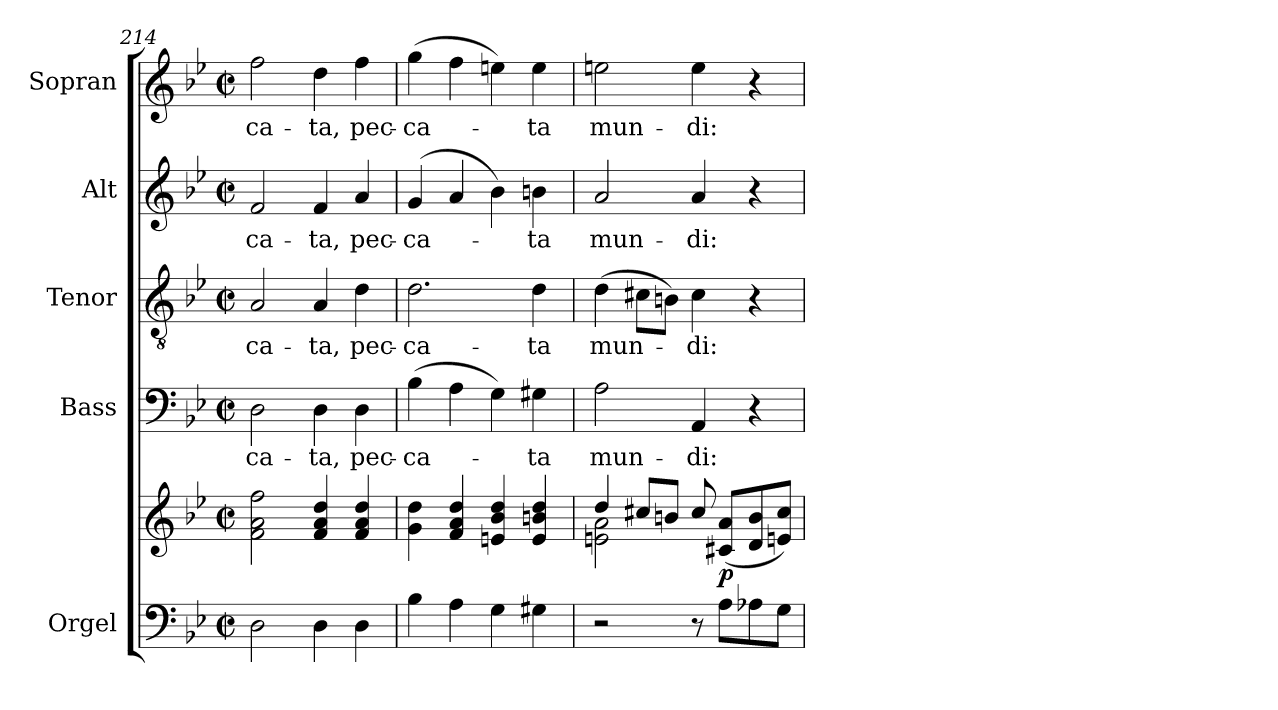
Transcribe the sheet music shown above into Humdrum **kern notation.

**kern	**kern	**dynam	**kern	**text	**kern	**text	**kern	**text	**kern	**text
*part5	*part5	*part5	*part4	*part4	*part3	*part3	*part2	*part2	*part1	*part1
*staff6	*staff5	*staff5/6	*staff4	*staff4	*staff3	*staff3	*staff2	*staff2	*staff1	*staff1
*I"Orgel	*	*	*I"Bass	*	*I"Tenor	*	*I"Alt	*	*I"Sopran	*
*I'Org.	*	*	*I'B.	*	*I'T.	*	*I'A.	*	*I'S.	*
*clefF4	*clefG2	*	*clefF4	*	*clefGv2	*	*clefG2	*	*clefG2	*
*k[b-e-]	*k[b-e-]	*	*k[b-e-]	*	*k[b-e-]	*	*k[b-e-]	*	*k[b-e-]	*
*B-:	*B-:	*	*B-:	*	*B-:	*	*B-:	*	*B-:	*
*M2/2	*M2/2	*	*M2/2	*	*M2/2	*	*M2/2	*	*M2/2	*
*met(c|)	*met(c|)	*	*met(c|)	*	*met(c|)	*	*met(c|)	*	*met(c|)	*
=214	=214	=214	=214	=214	=214	=214	=214	=214	=214	=214
!	!	!	!	!LO:LY:b	!	!LO:LY:b	!	!LO:LY:b	!	!LO:LY:b
2D\	2f\ 2a\ 2ff\	.	2D\	-ca-	2A/	-ca-	2f/	-ca-	2ff\	-ca-
!	!	!	!	!LO:LY:b	!	!LO:LY:b	!	!LO:LY:b	!	!LO:LY:b
4D\	4f/ 4a/ 4dd/	.	4D\	-ta,	4A/	-ta,	4f/	-ta,	4dd\	-ta,
!	!	!	!	!LO:LY:b	!	!LO:LY:b	!	!LO:LY:b	!	!LO:LY:b
4D\	4f/ 4a/ 4dd/	.	4D\	pec-	4d\	pec-	4a/	pec-	4ff\	pec-
!!LO:LB:g=z
=215	=215	=215	=215	=215	=215	=215	=215	=215	=215	=215
!	!	!	!	!LO:LY:b	!	!LO:LY:b	!	!LO:LY:b	!	!LO:LY:b
4B-\	4g\ 4dd\	.	(>4B-\	-ca-	2.d\	-ca-	(4g/	-ca-	(>4gg\	-ca-
4A\	4f/ 4a/ 4dd/	.	4A\	.	.	.	4a/	.	4ff\	.
4G\	4en/ 4b-/ 4dd/	.	4G\)	.	.	.	4b-\)	.	4een\)	.
!	!	!	!	!LO:LY:b	!	!LO:LY:b	!	!LO:LY:b	!	!LO:LY:b
4G#X\	4e/ 4bn/ 4dd/	.	4G#X\	-ta	4d\	-ta	4bn\	-ta	4ee\	-ta
=216	=216	=216	=216	=216	=216	=216	=216	=216	=216	=216
*	*^	*	*	*	*	*	*	*	*	*
!	!	!	!	!	!LO:LY:b	!	!LO:LY:b	!	!LO:LY:b	!	!LO:LY:b
2r	4dd/	2en\ 2a\	.	2A\	mun-	(>4d\	mun-	2a/	mun-	2een\	mun-
.	8cc#X/L	.	.	.	.	8c#X\L	.	.	.	.	.
.	8bn/J	.	.	.	.	8Bn\J)	.	.	.	.	.
!	!	!	!	!	!LO:LY:b	!	!LO:LY:b	!	!LO:LY:b	!	!LO:LY:b
8r	8cc#/	2ryy	.	4AA/	-di:	4c#\	-di:	4a/	-di:	4ee\	-di:
!	!	!	!LO:DY:b	!	!	!	!	!	!	!	!
8A\L	(>8c#X/ 8a/L	.	p	.	.	.	.	.	.	.	.
8A-X\	8d/ 8b/	.	.	4r	.	4r	.	4r	.	4r	.
8G\J	8en/ 8cc#/J)	.	.	.	.	.	.	.	.	.	.
*	*v	*v	*	*	*	*	*	*	*	*	*
=	=	=	=	=	=	=	=	=	=	=
*-	*-	*-	*-	*-	*-	*-	*-	*-	*-	*-
